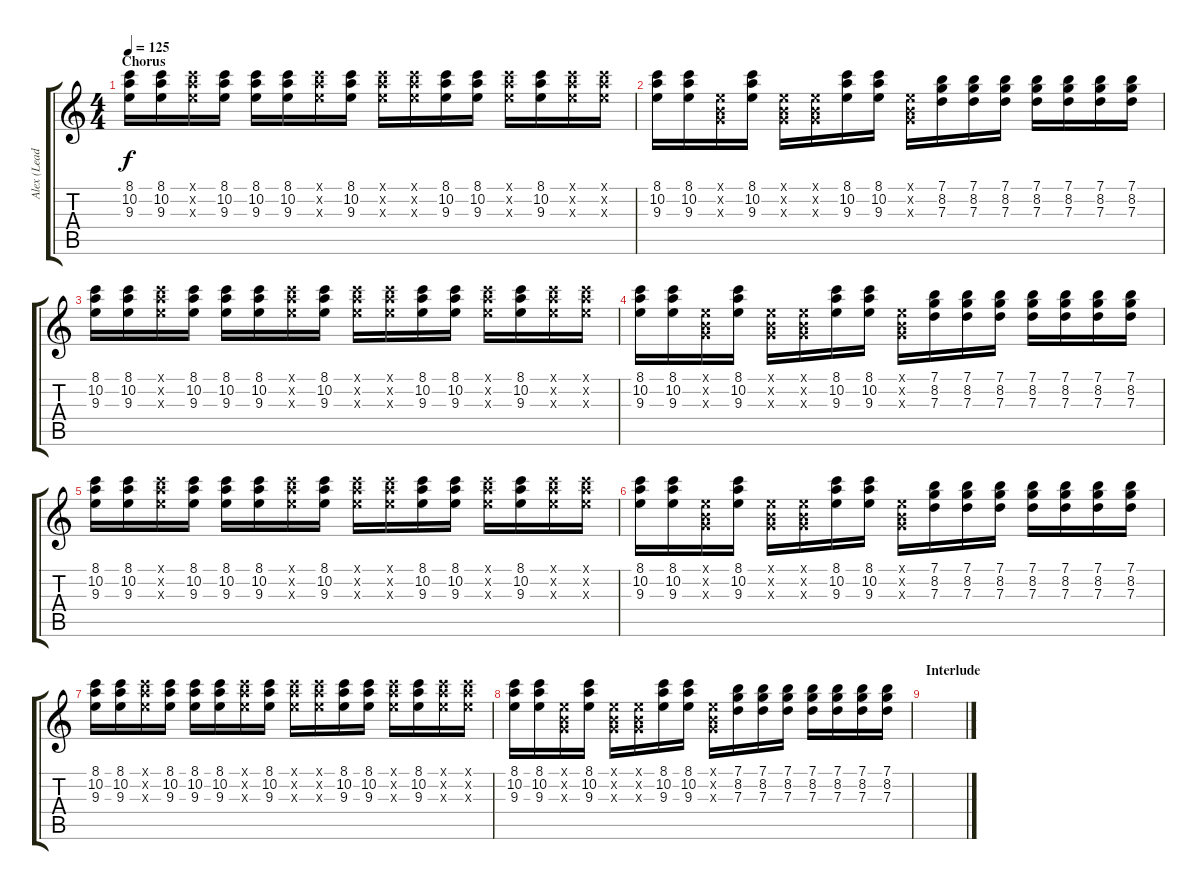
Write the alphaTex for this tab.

\track ("Alex (Lead Guitar)" "Alex (Lead") {instrument electricguitarclean}
\staff {score tabs}
\tuning (E4 B3 G3 D3 A2 E2) {hide}
\ts (4 4)
\section ("" "Chorus")
\tempo 125
\clef g2
\ks c
(8.1 10.2 9.3).16{dy f} (8.1 10.2 9.3).16 (8.1{x} 10.2{x} 9.3{x}).16 (8.1 10.2 9.3).16 (8.1 10.2 9.3).16 (8.1 10.2 9.3).16 (8.1{x} 10.2{x} 9.3{x}).16 (8.1 10.2 9.3).16 (8.1{x} 10.2{x} 9.3{x}).16 (8.1{x} 10.2{x} 9.3{x}).16 (8.1 10.2 9.3).16 (8.1 10.2 9.3).16 (8.1{x} 10.2{x} 9.3{x}).16 (8.1 10.2 9.3).16 (8.1{x} 10.2{x} 9.3{x}).16 (8.1{x} 10.2{x} 9.3{x}).16 |
(8.1 10.2 9.3).16 (8.1 10.2 9.3).16 (0.1{x} 0.2{x} 0.3{x}).16 (8.1 10.2 9.3).16 (0.1{x} 0.2{x} 0.3{x}).16 (0.1{x} 0.2{x} 0.3{x}).16 (8.1 10.2 9.3).16 (8.1 10.2 9.3).16 (0.1{x} 0.2{x} 0.3{x}).16 (7.1 8.2 7.3).16 (7.1 8.2 7.3).16 (7.1 8.2 7.3).16 (7.1 8.2 7.3).16 (7.1 8.2 7.3).16 (7.1 8.2 7.3).16 (7.1 8.2 7.3).16 |
(8.1 10.2 9.3).16 (8.1 10.2 9.3).16 (8.1{x} 10.2{x} 9.3{x}).16 (8.1 10.2 9.3).16 (8.1 10.2 9.3).16 (8.1 10.2 9.3).16 (8.1{x} 10.2{x} 9.3{x}).16 (8.1 10.2 9.3).16 (8.1{x} 10.2{x} 9.3{x}).16 (8.1{x} 10.2{x} 9.3{x}).16 (8.1 10.2 9.3).16 (8.1 10.2 9.3).16 (8.1{x} 10.2{x} 9.3{x}).16 (8.1 10.2 9.3).16 (8.1{x} 10.2{x} 9.3{x}).16 (8.1{x} 10.2{x} 9.3{x}).16 |
(8.1 10.2 9.3).16 (8.1 10.2 9.3).16 (0.1{x} 0.2{x} 0.3{x}).16 (8.1 10.2 9.3).16 (0.1{x} 0.2{x} 0.3{x}).16 (0.1{x} 0.2{x} 0.3{x}).16 (8.1 10.2 9.3).16 (8.1 10.2 9.3).16 (0.1{x} 0.2{x} 0.3{x}).16 (7.1 8.2 7.3).16 (7.1 8.2 7.3).16 (7.1 8.2 7.3).16 (7.1 8.2 7.3).16 (7.1 8.2 7.3).16 (7.1 8.2 7.3).16 (7.1 8.2 7.3).16 |
(8.1 10.2 9.3).16 (8.1 10.2 9.3).16 (8.1{x} 10.2{x} 9.3{x}).16 (8.1 10.2 9.3).16 (8.1 10.2 9.3).16 (8.1 10.2 9.3).16 (8.1{x} 10.2{x} 9.3{x}).16 (8.1 10.2 9.3).16 (8.1{x} 10.2{x} 9.3{x}).16 (8.1{x} 10.2{x} 9.3{x}).16 (8.1 10.2 9.3).16 (8.1 10.2 9.3).16 (8.1{x} 10.2{x} 9.3{x}).16 (8.1 10.2 9.3).16 (8.1{x} 10.2{x} 9.3{x}).16 (8.1{x} 10.2{x} 9.3{x}).16 |
(8.1 10.2 9.3).16 (8.1 10.2 9.3).16 (0.1{x} 0.2{x} 0.3{x}).16 (8.1 10.2 9.3).16 (0.1{x} 0.2{x} 0.3{x}).16 (0.1{x} 0.2{x} 0.3{x}).16 (8.1 10.2 9.3).16 (8.1 10.2 9.3).16 (0.1{x} 0.2{x} 0.3{x}).16 (7.1 8.2 7.3).16 (7.1 8.2 7.3).16 (7.1 8.2 7.3).16 (7.1 8.2 7.3).16 (7.1 8.2 7.3).16 (7.1 8.2 7.3).16 (7.1 8.2 7.3).16 |
(8.1 10.2 9.3).16 (8.1 10.2 9.3).16 (8.1{x} 10.2{x} 9.3{x}).16 (8.1 10.2 9.3).16 (8.1 10.2 9.3).16 (8.1 10.2 9.3).16 (8.1{x} 10.2{x} 9.3{x}).16 (8.1 10.2 9.3).16 (8.1{x} 10.2{x} 9.3{x}).16 (8.1{x} 10.2{x} 9.3{x}).16 (8.1 10.2 9.3).16 (8.1 10.2 9.3).16 (8.1{x} 10.2{x} 9.3{x}).16 (8.1 10.2 9.3).16 (8.1{x} 10.2{x} 9.3{x}).16 (8.1{x} 10.2{x} 9.3{x}).16 |
(8.1 10.2 9.3).16 (8.1 10.2 9.3).16 (0.1{x} 0.2{x} 0.3{x}).16 (8.1 10.2 9.3).16 (0.1{x} 0.2{x} 0.3{x}).16 (0.1{x} 0.2{x} 0.3{x}).16 (8.1 10.2 9.3).16 (8.1 10.2 9.3).16 (0.1{x} 0.2{x} 0.3{x}).16 (7.1 8.2 7.3).16 (7.1 8.2 7.3).16 (7.1 8.2 7.3).16 (7.1 8.2 7.3).16 (7.1 8.2 7.3).16 (7.1 8.2 7.3).16 (7.1 8.2 7.3).16 |
\section ("" "Interlude")
